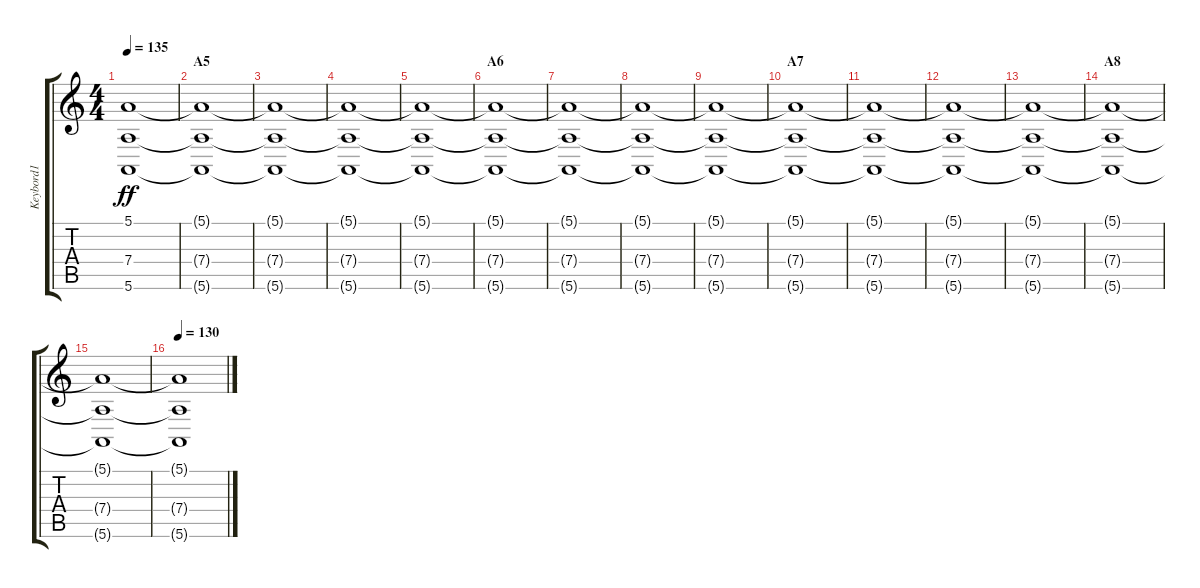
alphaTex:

\track ("Keybord1" "Keybord1") {instrument synthstrings1}
\staff {score tabs}
\tuning (E4 B3 G3 D3 A2 E2) {hide}
\ts (4 4)
\tempo 135
\clef g2
\ks c
(5.1{t} 7.4{t} 5.6{t}).1{dy ff} |
\section ("" "A5")
(5.1{t} 7.4{t} 5.6{t}).1 |
(5.1{t} 7.4{t} 5.6{t}).1 |
(5.1{t} 7.4{t} 5.6{t}).1 |
(5.1{t} 7.4{t} 5.6{t}).1 |
\section ("" "A6")
(5.1{t} 7.4{t} 5.6{t}).1 |
(5.1{t} 7.4{t} 5.6{t}).1 |
(5.1{t} 7.4{t} 5.6{t}).1 |
(5.1{t} 7.4{t} 5.6{t}).1 |
\section ("" "A7")
(5.1{t} 7.4{t} 5.6{t}).1 |
(5.1{t} 7.4{t} 5.6{t}).1 |
(5.1{t} 7.4{t} 5.6{t}).1 |
(5.1{t} 7.4{t} 5.6{t}).1 |
\section ("" "A8")
(5.1{t} 7.4{t} 5.6{t}).1 |
(5.1{t} 7.4{t} 5.6{t}).1 |
\tempo 130
(5.1{t} 7.4{t} 5.6{t}).1
